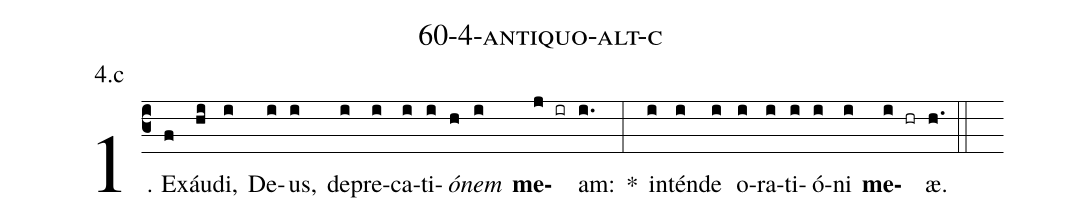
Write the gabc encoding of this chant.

name: 60-4-antiquo-alt-c;
annotation: 4.c;
%%
(c3)1. Ex(f)áu(hi)di,(i) De(i)us,(i) de(i)pre(i)ca(i)ti(i)<i>ó</i>(h)<i>nem</i>(i) <b>me</b>(j ir)am:(i.) *(:) in(i)tén(i)de(i) o(i)ra(i)ti(i)ó(i)ni(i) <b>me</b>(i hr)æ.(h.) (::)
